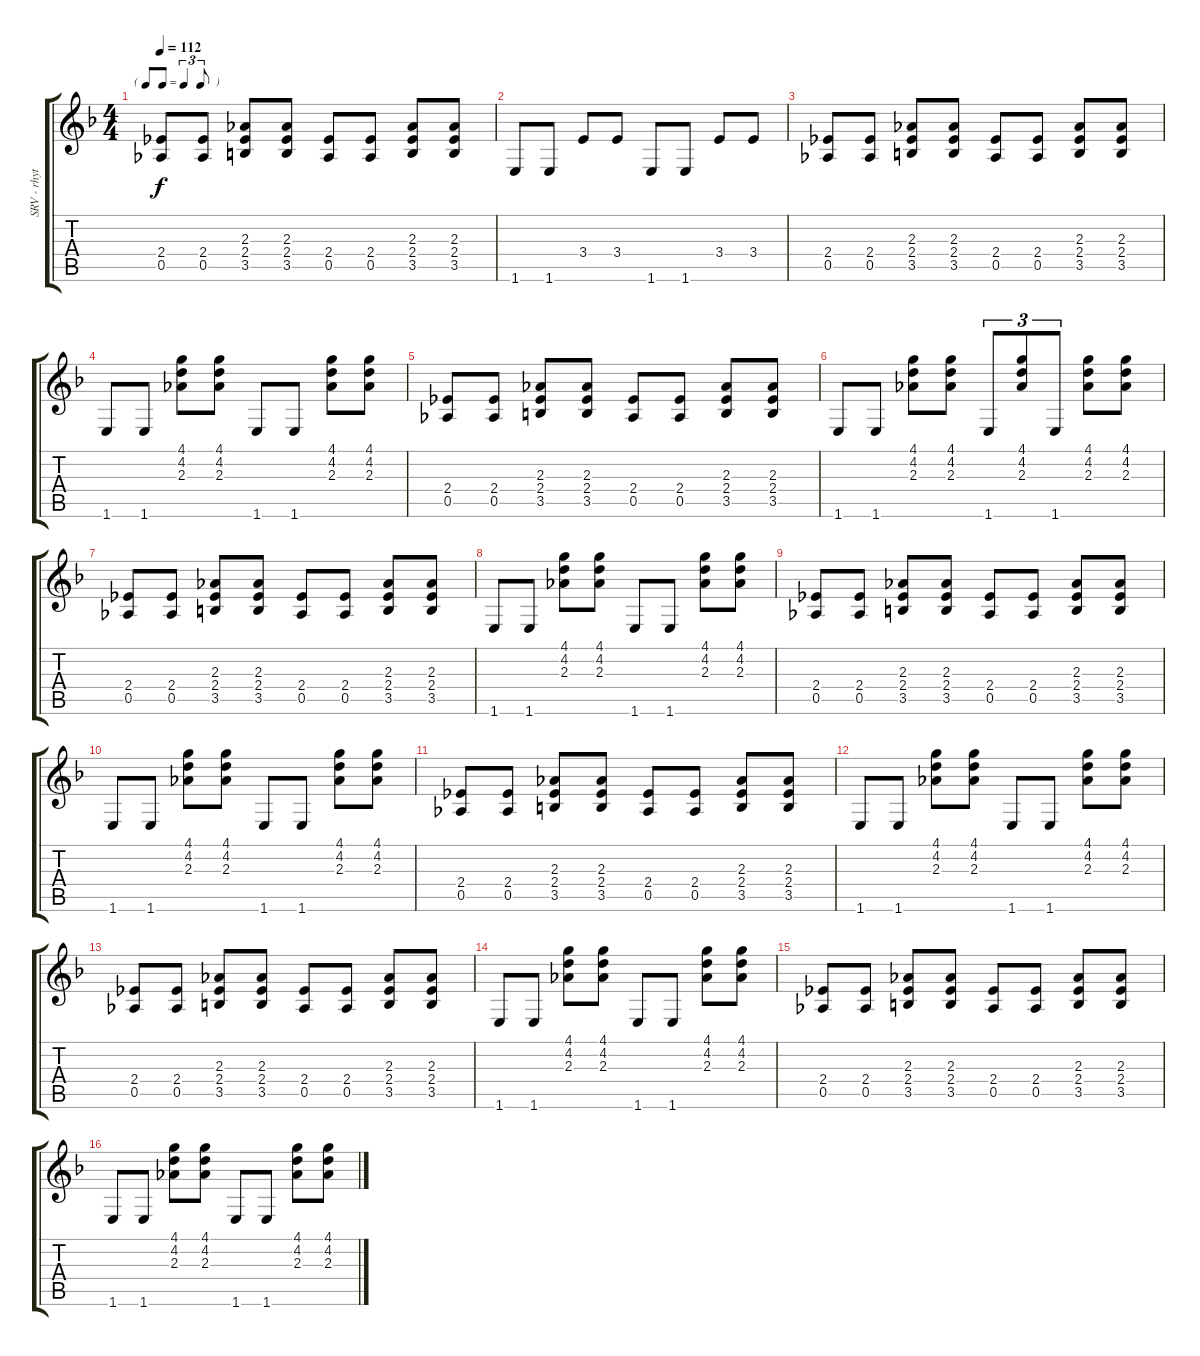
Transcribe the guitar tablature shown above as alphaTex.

\track ("SRV - rhythm guitar" "SRV - rhyt") {instrument overdrivenguitar}
\staff {score tabs}
\tuning (Eb4 Bb3 Gb3 Db3 Ab2 Eb2) {hide}
\ts (4 4)
\tf triplet8th
\tempo 112
\clef g2
\ks f
(2.4 0.5).8{dy f} (2.4 0.5).8 (2.3 2.4 3.5).8 (2.3 2.4 3.5).8 (2.4 0.5).8 (2.4 0.5).8 (2.3 2.4 3.5).8 (2.3 2.4 3.5).8 |
1.6.8 1.6.8 3.4.8 3.4.8 1.6.8 1.6.8 3.4.8 3.4.8 |
(2.4 0.5).8 (2.4 0.5).8 (2.3 2.4 3.5).8 (2.3 2.4 3.5).8 (2.4 0.5).8 (2.4 0.5).8 (2.3 2.4 3.5).8 (2.3 2.4 3.5).8 |
1.6.8 1.6.8 (4.1 4.2 2.3).8 (4.1 4.2 2.3).8 1.6.8 1.6.8 (4.1 4.2 2.3).8 (4.1 4.2 2.3).8 |
(2.4 0.5).8 (2.4 0.5).8 (2.3 2.4 3.5).8 (2.3 2.4 3.5).8 (2.4 0.5).8 (2.4 0.5).8 (2.3 2.4 3.5).8 (2.3 2.4 3.5).8 |
1.6.8 1.6.8 (4.1 4.2 2.3).8 (4.1 4.2 2.3).8 1.6.8{tu (3 2)} (4.1 4.2 2.3).8{tu (3 2)} 1.6.8{tu (3 2)} (4.1 4.2 2.3).8 (4.1 4.2 2.3).8 |
(2.4 0.5).8 (2.4 0.5).8 (2.3 2.4 3.5).8 (2.3 2.4 3.5).8 (2.4 0.5).8 (2.4 0.5).8 (2.3 2.4 3.5).8 (2.3 2.4 3.5).8 |
1.6.8 1.6.8 (4.1 4.2 2.3).8 (4.1 4.2 2.3).8 1.6.8 1.6.8 (4.1 4.2 2.3).8 (4.1 4.2 2.3).8 |
(2.4 0.5).8 (2.4 0.5).8 (2.3 2.4 3.5).8 (2.3 2.4 3.5).8 (2.4 0.5).8 (2.4 0.5).8 (2.3 2.4 3.5).8 (2.3 2.4 3.5).8 |
1.6.8 1.6.8 (4.1 4.2 2.3).8 (4.1 4.2 2.3).8 1.6.8 1.6.8 (4.1 4.2 2.3).8 (4.1 4.2 2.3).8 |
(2.4 0.5).8 (2.4 0.5).8 (2.3 2.4 3.5).8 (2.3 2.4 3.5).8 (2.4 0.5).8 (2.4 0.5).8 (2.3 2.4 3.5).8 (2.3 2.4 3.5).8 |
1.6.8 1.6.8 (4.1 4.2 2.3).8 (4.1 4.2 2.3).8 1.6.8 1.6.8 (4.1 4.2 2.3).8 (4.1 4.2 2.3).8 |
(2.4 0.5).8 (2.4 0.5).8 (2.3 2.4 3.5).8 (2.3 2.4 3.5).8 (2.4 0.5).8 (2.4 0.5).8 (2.3 2.4 3.5).8 (2.3 2.4 3.5).8 |
1.6.8 1.6.8 (4.1 4.2 2.3).8 (4.1 4.2 2.3).8 1.6.8 1.6.8 (4.1 4.2 2.3).8 (4.1 4.2 2.3).8 |
(2.4 0.5).8 (2.4 0.5).8 (2.3 2.4 3.5).8 (2.3 2.4 3.5).8 (2.4 0.5).8 (2.4 0.5).8 (2.3 2.4 3.5).8 (2.3 2.4 3.5).8 |
1.6.8 1.6.8 (4.1 4.2 2.3).8 (4.1 4.2 2.3).8 1.6.8 1.6.8 (4.1 4.2 2.3).8 (4.1 4.2 2.3).8
